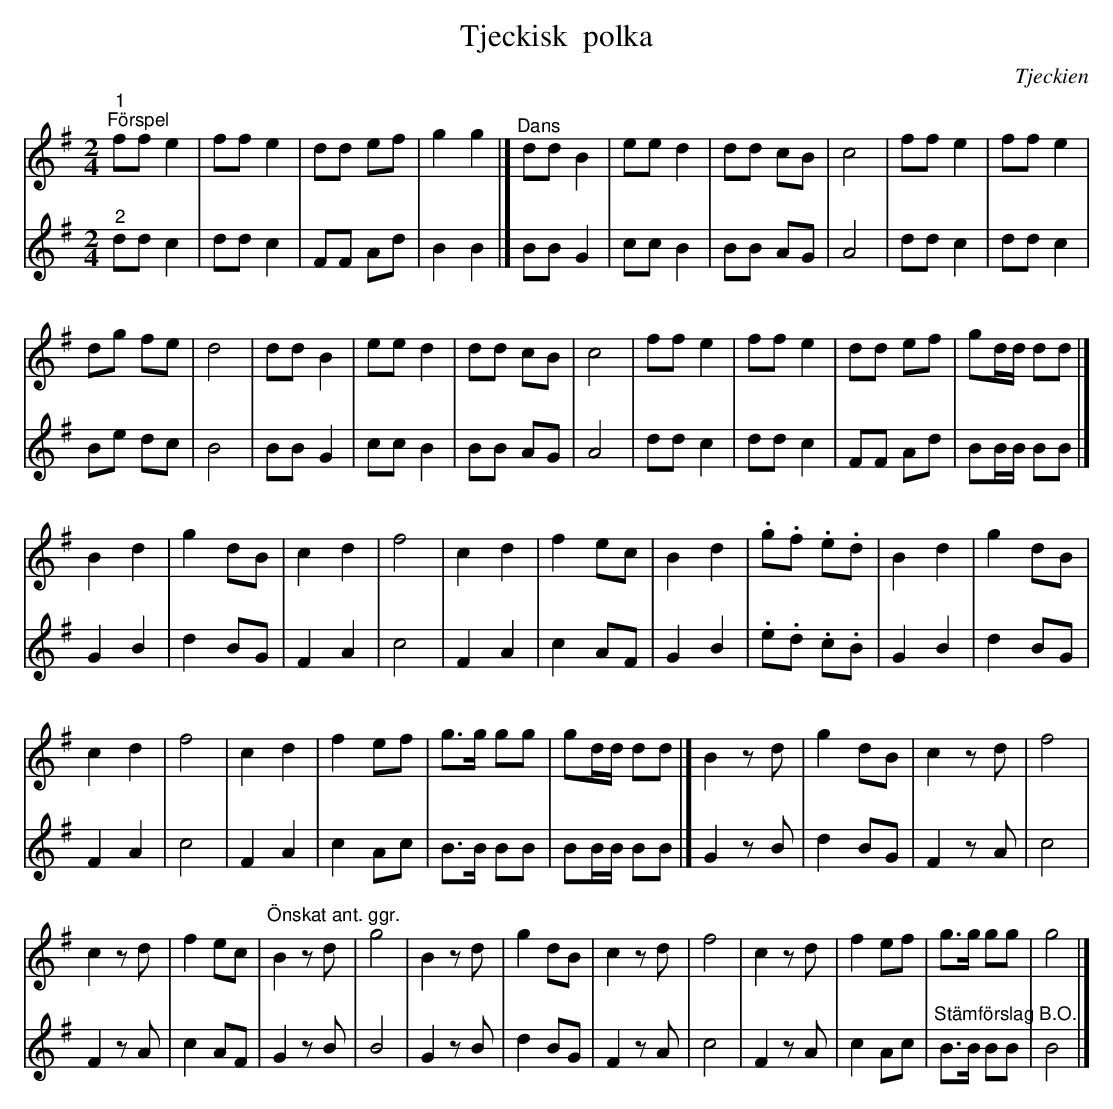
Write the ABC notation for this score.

X:1
T:Tjeckisk  polka
O:Tjeckien
L:1/8
M:2/4
K:G
V:1
"^1""^Förspel" ff e2 | ff e2 | dd ef | g2 g2 |]"^Dans" dd B2 | ee d2 | dd cB | c4 | ff e2 | ff e2 |
dg fe | d4 | dd B2 | ee d2 | dd cB | c4 | ff e2 | ff e2 | dd ef | gd/d/ dd |]
B2 d2 | g2 dB | c2 d2 | f4 | c2 d2 | f2 ec | B2 d2 | .g.f .e.d | B2 d2 | g2 dB |
c2 d2 | f4 | c2 d2 | f2 ef | g>g gg | gd/d/ dd |] B2 z d | g2 dB | c2 z d | f4 |
c2 z d | f2 ec | "^Önskat ant. ggr." B2 z d | g4 | B2 z d | g2 dB | c2 z d | f4 | c2 z d | f2 ef | g>g gg | g4 |]
V:2
"^2" dd c2 | dd c2 | FF Ad | B2 B2 |] BB G2 | cc B2 | BB AG | A4 | dd c2 | dd c2 | Be dc | B4 |
BB G2 | cc B2 | BB AG | A4 | dd c2 | dd c2 | FF Ad | BB/B/ BB |] G2 B2 | d2 BG | F2 A2 | c4 |
F2 A2 | c2 AF | G2 B2 | .e.d .c.B | G2 B2 | d2 BG | F2 A2 | c4 | F2 A2 | c2 Ac | B>B BB |
BB/B/ BB |] G2 z B | d2 BG | F2 z A | c4 | F2 z A | c2 AF | G2 z B | B4 | G2 z B | d2 BG |
F2 z A | c4 | F2 z A | c2 Ac | "^Stämförslag B.O." B>B BB | B4 |]
